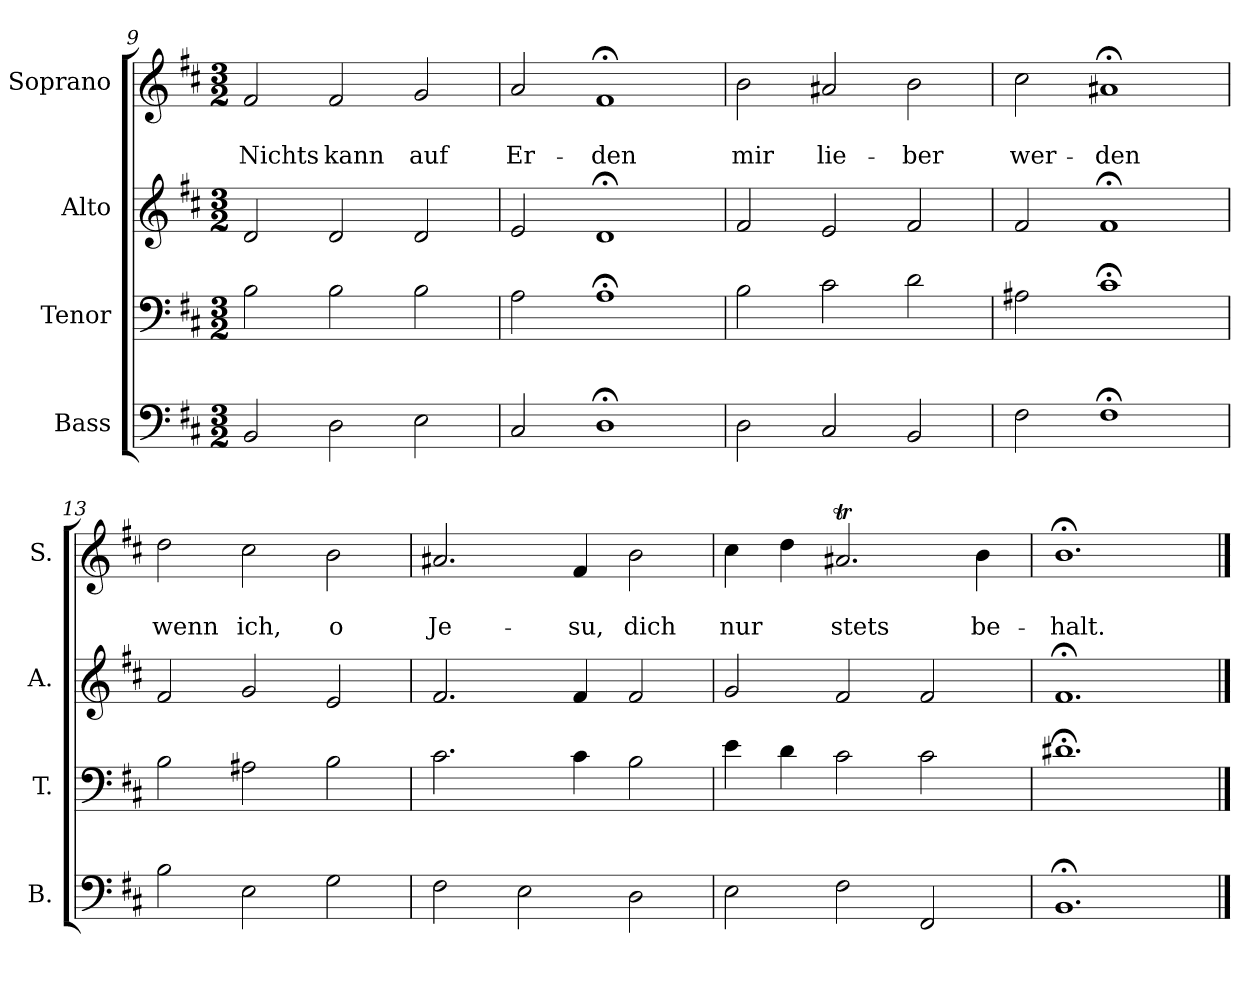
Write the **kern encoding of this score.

**kern	**kern	**kern	**kern	**text	**text
*part4	*part3	*part2	*part1	*part1	*part1
*staff4	*staff3	*staff2	*staff1	*staff1	*staff1
*I"Bass	*I"Tenor	*I"Alto	*I"Soprano	*	*
*I'B.	*I'T.	*I'A.	*I'S.	*	*
*clefF4	*clefF4	*clefG2	*clefG2	*	*
*k[f#c#]	*k[f#c#]	*k[f#c#]	*k[f#c#]	*	*
*D:	*D:	*D:	*b:	*	*
*M3/2	*M3/2	*M3/2	*M3/2	*	*
=9	=9	=9	=9	=9	=9
!	!	!	!	!	!LO:LY:b
2BB/	2B\	2d/	2f#/	.	Nichts
!	!	!	!	!	!LO:LY:b
2D\	2B\	2d/	2f#/	.	kann
!	!	!	!	!	!LO:LY:b
2E\	2B\	2d/	2g/	.	auf
=10	=10	=10	=10	=10	=10
!	!	!	!	!	!LO:LY:b
2C#/	2A\	2e/	2a/	.	Er-
!	!	!	!	!	!LO:LY:b
1D;<	1A;<	1d;<	1f#;<	.	-den
!!LO:PB:g=z
=11	=11	=11	=11	=11	=11
!	!	!	!	!	!LO:LY:b
2D\	2B\	2f#/	2b\	.	mir
!	!	!	!	!	!LO:LY:b
2C#/	2c#\	2e/	2a#X/	.	lie-
!	!	!	!	!	!LO:LY:b
2BB/	2d\	2f#/	2b\	.	-ber
=12	=12	=12	=12	=12	=12
!	!	!	!	!	!LO:LY:b
2F#\	2A#X\	2f#/	2cc#\	.	wer-
!	!	!	!	!	!LO:LY:b
1F#;<	1c#;<	1f#;<	1a#X;<	.	-den
=13	=13	=13	=13	=13	=13
!	!	!	!	!	!LO:LY:b
2B\	2B\	2f#/	2dd\	.	wenn
!	!	!	!	!	!LO:LY:b
2E\	2A#X\	2g/	2cc#\	.	ich,
!	!	!	!	!	!LO:LY:b
2G\	2B\	2e/	2b\	.	o
=14	=14	=14	=14	=14	=14
!	!	!	!	!	!LO:LY:b
2F#\	2.c#\	2.f#/	2.a#X/	.	Je-
2E\	.	.	.	.	.
!	!	!	!	!	!LO:LY:b
.	4c#\	4f#/	4f#/	.	-su,
!	!	!	!	!	!LO:LY:b
2D\	2B\	2f#/	2b\	.	dich
=15	=15	=15	=15	=15	=15
!	!	!	!	!	!LO:LY:b
2E\	4e\	2g/	4cc#\	.	nur
.	4d\	.	4dd\	.	.
!	!	!	!	!	!LO:LY:b
2F#\	2c#\	2f#/	2.a#Xt/	.	stets
2FF#/	2c#\	2f#/	.	.	.
!	!	!	!	!	!LO:LY:b
.	.	.	4b\	.	be-
=16	=16	=16	=16	=16	=16
!	!	!	!	!	!LO:LY:b
1.BB;<	1.d#X;<	1.f#;<	1.b;<	.	-halt.
==	==	==	==	==	==
*-	*-	*-	*-	*-	*-
